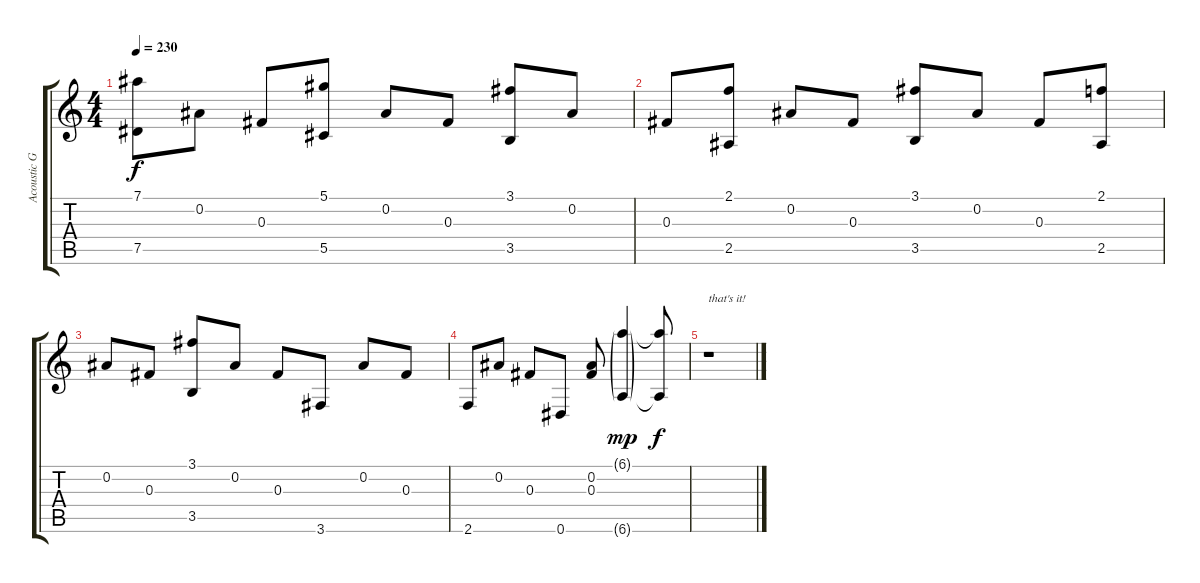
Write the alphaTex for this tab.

\track ("Acoustic Guitar" "Acoustic G") {instrument acousticguitarnylon}
\staff {score tabs}
\tuning (Eb4 Bb3 Gb3 Db3 Ab2 Eb2) {hide}
\ts (4 4)
\tempo 230
\clef g2
\ks c
(7.1 7.5).8{dy f instrument acousticguitarnylon} 0.2.8 0.3.8 (5.1 5.5).8 0.2.8 0.3.8 (3.1 3.5).8 0.2.8 |
0.3.8 (2.1 2.5).8 0.2.8 0.3.8 (3.1 3.5).8 0.2.8 0.3.8 (2.1 2.5).8 |
0.2.8 0.3.8 (3.1 3.5).8 0.2.8 0.3.8 3.6.8 0.2.8 0.3.8 |
2.6.8 0.2.8 0.3.8 0.6.8 (0.2 0.3).8 (6.1{g} 6.6{g}).4{dy mp} (6.1{t} 6.6{t}).8{dy f} |
r.1{txt "that's it!"}
